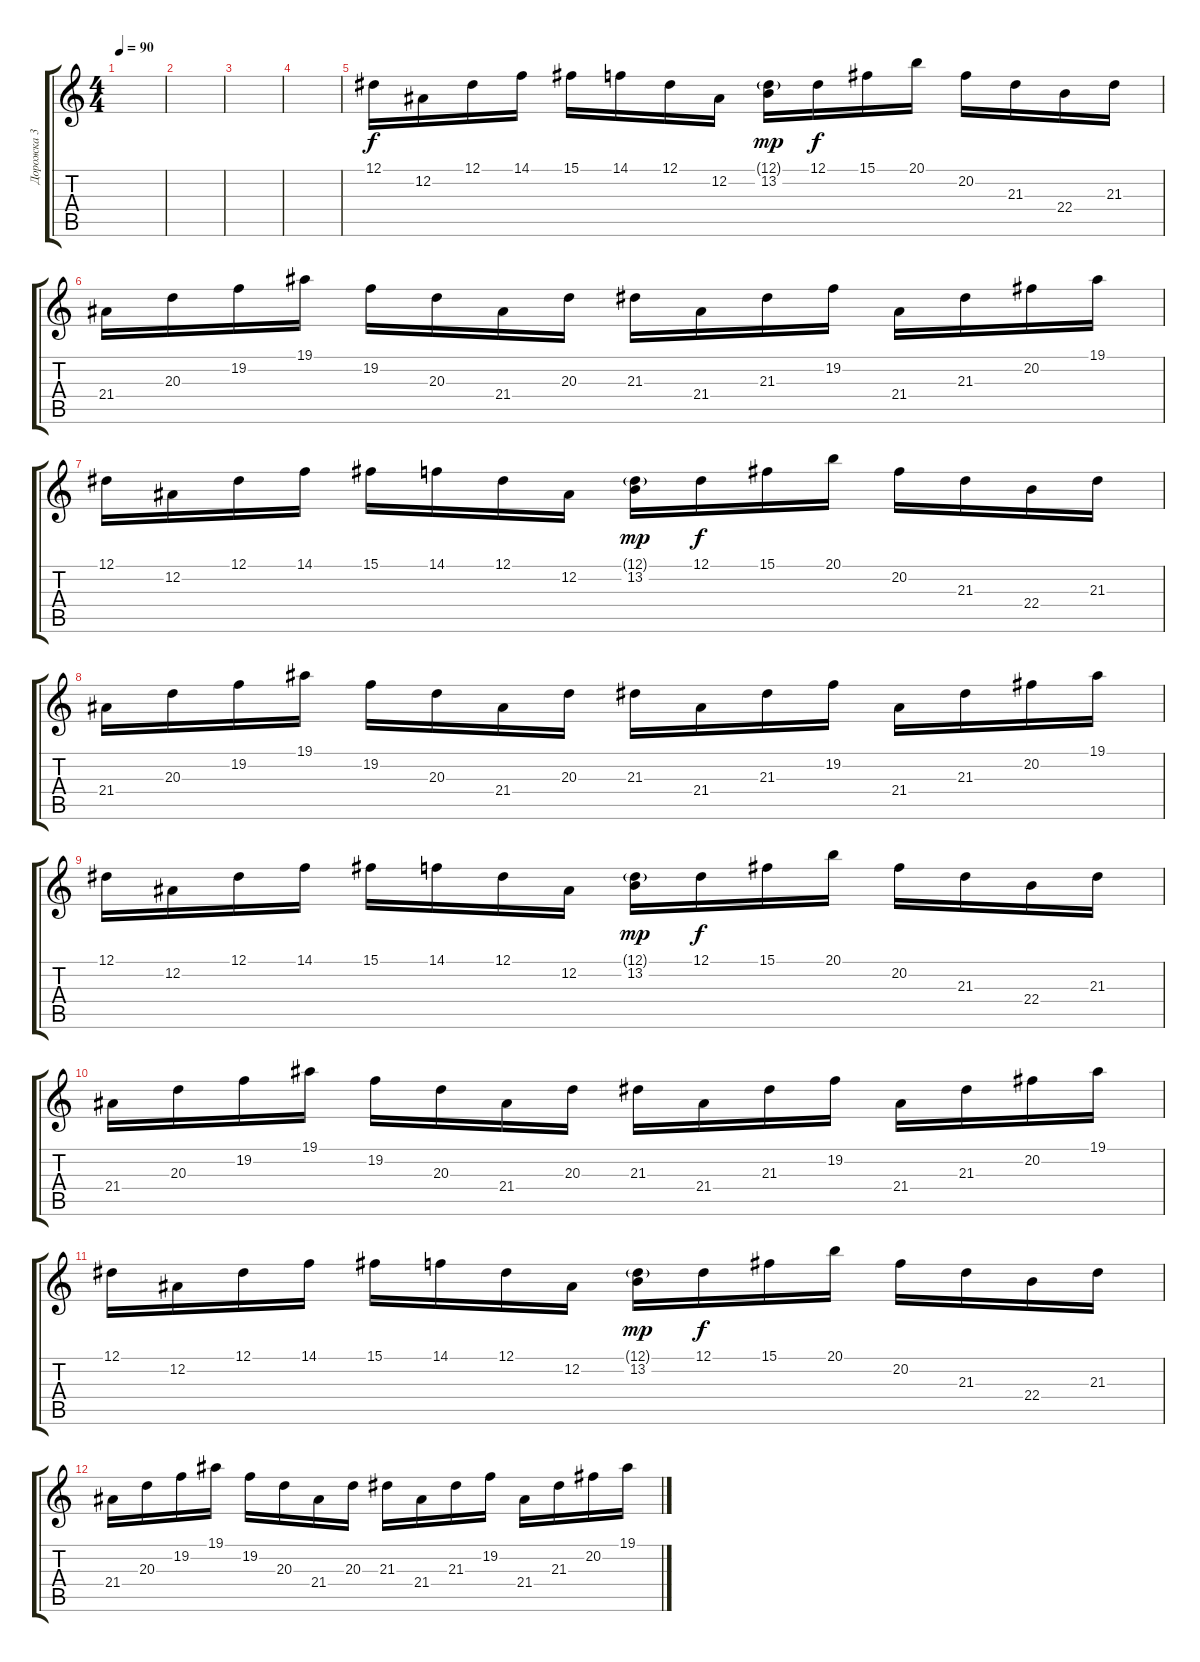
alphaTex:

\track ("Дорожка 3" "Дорожка 3") {instrument violin}
\staff {score tabs}
\tuning (Eb4 Bb3 Gb3 Db3 Ab2 Eb2) {hide}
\ts (4 4)
\tempo 90
\clef g2
\ks c
|
|
|
|
12.1.16 12.2.16 12.1.16 14.1.16 15.1.16 14.1.16 12.1.16 12.2.16 (12.1{g} 13.2).16{dy mp} 12.1.16{dy f} 15.1.16 20.1.16 20.2.16 21.3.16 22.4.16 21.3.16 |
21.4.16 20.3.16 19.2.16 19.1.16 19.2.16 20.3.16 21.4.16 20.3.16 21.3.16 21.4.16 21.3.16 19.2.16 21.4.16 21.3.16 20.2.16 19.1.16 |
12.1.16 12.2.16 12.1.16 14.1.16 15.1.16 14.1.16 12.1.16 12.2.16 (12.1{g} 13.2).16{dy mp} 12.1.16{dy f} 15.1.16 20.1.16 20.2.16 21.3.16 22.4.16 21.3.16 |
21.4.16 20.3.16 19.2.16 19.1.16 19.2.16 20.3.16 21.4.16 20.3.16 21.3.16 21.4.16 21.3.16 19.2.16 21.4.16 21.3.16 20.2.16 19.1.16 |
12.1.16 12.2.16 12.1.16 14.1.16 15.1.16 14.1.16 12.1.16 12.2.16 (12.1{g} 13.2).16{dy mp} 12.1.16{dy f} 15.1.16 20.1.16 20.2.16 21.3.16 22.4.16 21.3.16 |
21.4.16 20.3.16 19.2.16 19.1.16 19.2.16 20.3.16 21.4.16 20.3.16 21.3.16 21.4.16 21.3.16 19.2.16 21.4.16 21.3.16 20.2.16 19.1.16 |
12.1.16 12.2.16 12.1.16 14.1.16 15.1.16 14.1.16 12.1.16 12.2.16 (12.1{g} 13.2).16{dy mp} 12.1.16{dy f} 15.1.16 20.1.16 20.2.16 21.3.16 22.4.16 21.3.16 |
21.4.16 20.3.16 19.2.16 19.1.16 19.2.16 20.3.16 21.4.16 20.3.16 21.3.16 21.4.16 21.3.16 19.2.16 21.4.16 21.3.16 20.2.16 19.1.16
